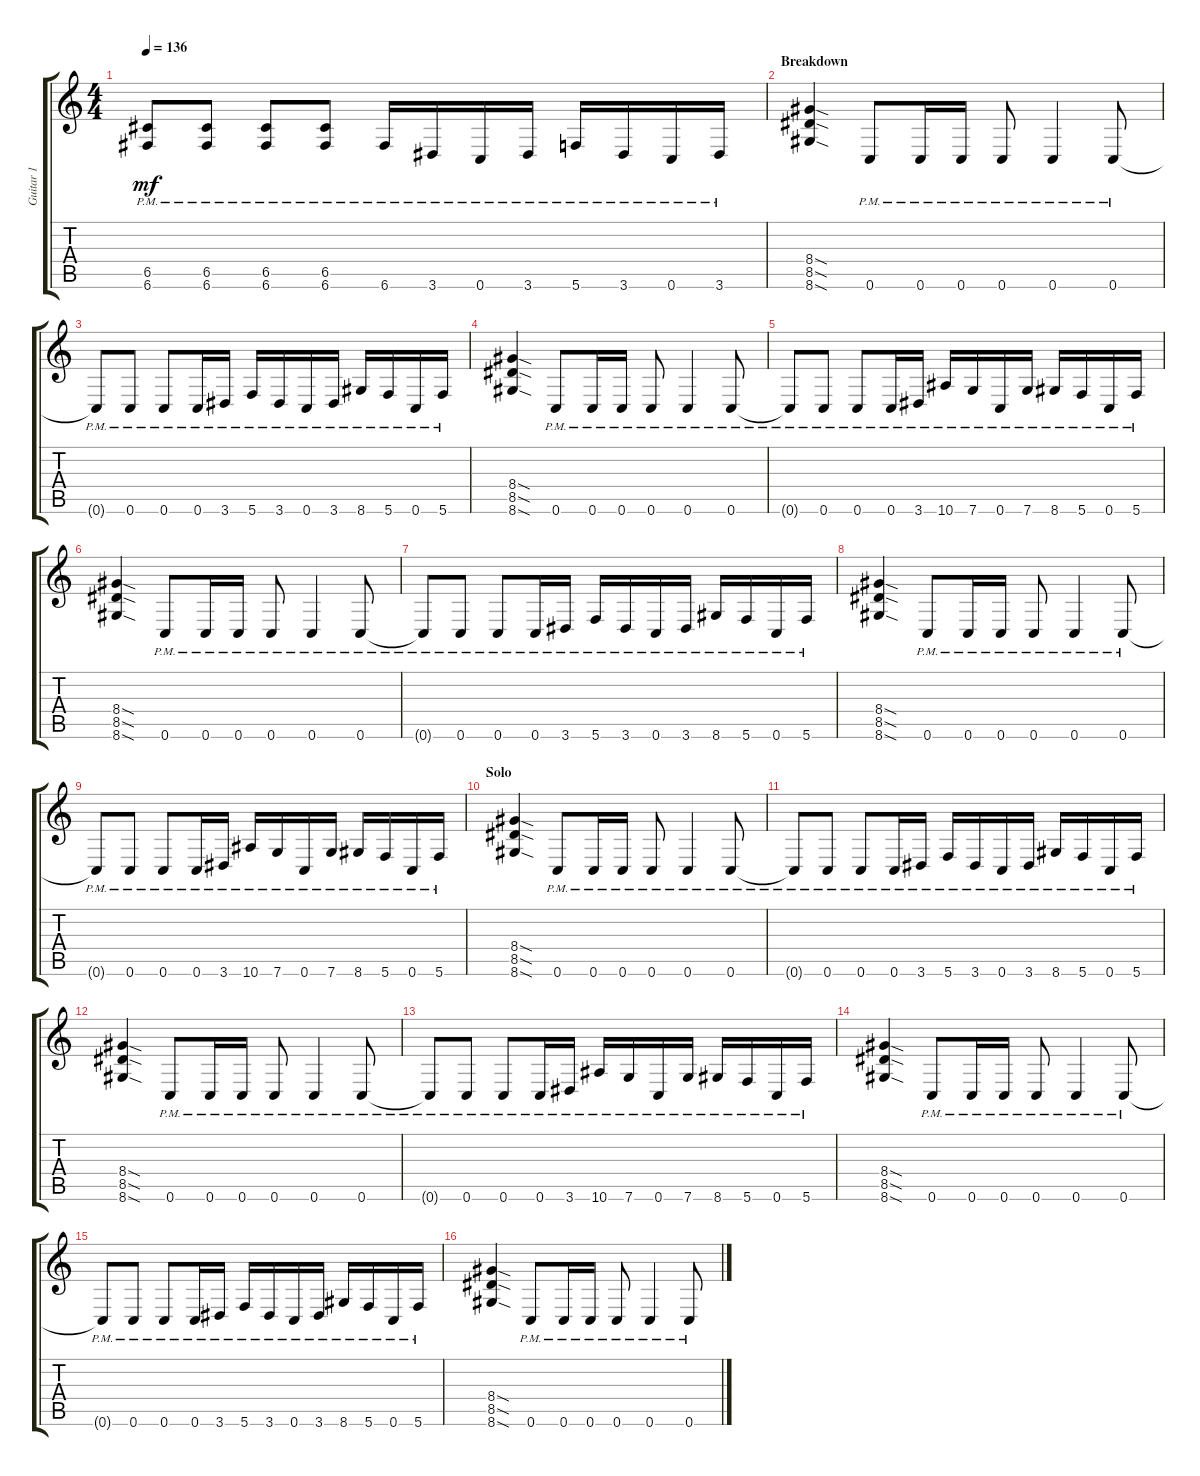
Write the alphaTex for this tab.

\track ("Guitar 1" "Guitar 1") {instrument distortionguitar}
\staff {score tabs}
\tuning (D4 A3 F3 C3 G2 C2) {hide}
\ts (4 4)
\tempo 136
\clef g2
\ks c
(6.5{pm} 6.6{pm}).8{dy mf} (6.5{pm} 6.6{pm}).8 (6.5{pm} 6.6{pm}).8 (6.5{pm} 6.6{pm}).8 6.6{pm}.16 3.6{pm}.16 0.6{pm}.16 3.6{pm}.16 5.6{pm}.16 3.6{pm}.16 0.6{pm}.16 3.6{pm}.16 |
\section ("" "Breakdown")
(8.4{sod} 8.5{sod} 8.6{sod}).4 0.6{pm}.8 0.6{pm}.16 0.6{pm}.16 0.6{pm}.8 0.6{pm}.4 0.6{pm}.8 |
0.6{pm t}.8 0.6{pm}.8 0.6{pm}.8 0.6{pm}.16 3.6{pm}.16 5.6{pm}.16 3.6{pm}.16 0.6{pm}.16 3.6{pm}.16 8.6{pm}.16 5.6{pm}.16 0.6{pm}.16 5.6{pm}.16 |
(8.4{sod} 8.5{sod} 8.6{sod}).4 0.6{pm}.8 0.6{pm}.16 0.6{pm}.16 0.6{pm}.8 0.6{pm}.4 0.6{pm}.8 |
0.6{pm t}.8 0.6{pm}.8 0.6{pm}.8 0.6{pm}.16 3.6{pm}.16 10.6{pm}.16 7.6{pm}.16 0.6{pm}.16 7.6{pm}.16 8.6{pm}.16 5.6{pm}.16 0.6{pm}.16 5.6{pm}.16 |
(8.4{sod} 8.5{sod} 8.6{sod}).4 0.6{pm}.8 0.6{pm}.16 0.6{pm}.16 0.6{pm}.8 0.6{pm}.4 0.6{pm}.8 |
0.6{pm t}.8 0.6{pm}.8 0.6{pm}.8 0.6{pm}.16 3.6{pm}.16 5.6{pm}.16 3.6{pm}.16 0.6{pm}.16 3.6{pm}.16 8.6{pm}.16 5.6{pm}.16 0.6{pm}.16 5.6{pm}.16 |
(8.4{sod} 8.5{sod} 8.6{sod}).4 0.6{pm}.8 0.6{pm}.16 0.6{pm}.16 0.6{pm}.8 0.6{pm}.4 0.6{pm}.8 |
0.6{pm t}.8 0.6{pm}.8 0.6{pm}.8 0.6{pm}.16 3.6{pm}.16 10.6{pm}.16 7.6{pm}.16 0.6{pm}.16 7.6{pm}.16 8.6{pm}.16 5.6{pm}.16 0.6{pm}.16 5.6{pm}.16 |
\section ("" "Solo")
(8.4{sod} 8.5{sod} 8.6{sod}).4 0.6{pm}.8 0.6{pm}.16 0.6{pm}.16 0.6{pm}.8 0.6{pm}.4 0.6{pm}.8 |
0.6{pm t}.8 0.6{pm}.8 0.6{pm}.8 0.6{pm}.16 3.6{pm}.16 5.6{pm}.16 3.6{pm}.16 0.6{pm}.16 3.6{pm}.16 8.6{pm}.16 5.6{pm}.16 0.6{pm}.16 5.6{pm}.16 |
(8.4{sod} 8.5{sod} 8.6{sod}).4 0.6{pm}.8 0.6{pm}.16 0.6{pm}.16 0.6{pm}.8 0.6{pm}.4 0.6{pm}.8 |
0.6{pm t}.8 0.6{pm}.8 0.6{pm}.8 0.6{pm}.16 3.6{pm}.16 10.6{pm}.16 7.6{pm}.16 0.6{pm}.16 7.6{pm}.16 8.6{pm}.16 5.6{pm}.16 0.6{pm}.16 5.6{pm}.16 |
(8.4{sod} 8.5{sod} 8.6{sod}).4 0.6{pm}.8 0.6{pm}.16 0.6{pm}.16 0.6{pm}.8 0.6{pm}.4 0.6{pm}.8 |
0.6{pm t}.8 0.6{pm}.8 0.6{pm}.8 0.6{pm}.16 3.6{pm}.16 5.6{pm}.16 3.6{pm}.16 0.6{pm}.16 3.6{pm}.16 8.6{pm}.16 5.6{pm}.16 0.6{pm}.16 5.6{pm}.16 |
(8.4{sod} 8.5{sod} 8.6{sod}).4 0.6{pm}.8 0.6{pm}.16 0.6{pm}.16 0.6{pm}.8 0.6{pm}.4 0.6{pm}.8
